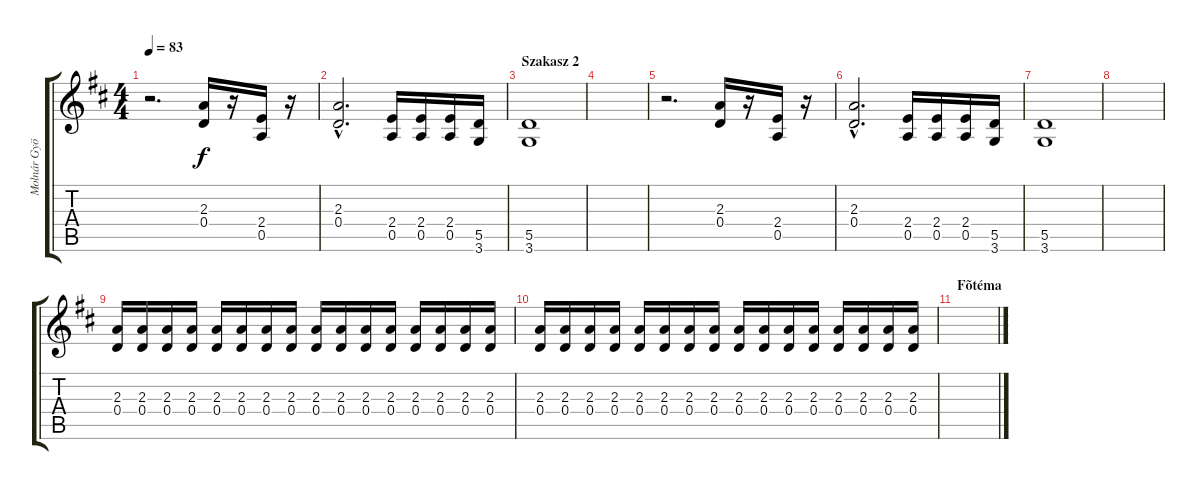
\track ("Molnár György \"Elefánt\" Gitár 2" "Molnár Gyö") {instrument acousticguitarsteel}
\staff {score tabs}
\tuning (E4 B3 G3 D3 A2 E2) {hide}
\ts (4 4)
\tempo 83
\clef g2
\ks d
r.2{d dy f} (2.3 0.4).16 r.16 (2.4 0.5).16 r.16 |
(2.3{hac} 0.4{hac}).2{d} (2.4 0.5).16 (2.4 0.5).16 (2.4 0.5).16 (5.5 3.6).16 |
\section ("" "Szakasz 2")
(5.5 3.6).1 |
|
r.2{d} (2.3 0.4).16 r.16 (2.4 0.5).16 r.16 |
(2.3{hac} 0.4{hac}).2{d} (2.4 0.5).16 (2.4 0.5).16 (2.4 0.5).16 (5.5 3.6).16 |
(5.5 3.6).1 |
|
(2.3 0.4).16{volume 0} (2.3 0.4).16{volume 16} (2.3 0.4).16 (2.3 0.4).16 (2.3 0.4).16 (2.3 0.4).16 (2.3 0.4).16 (2.3 0.4).16 (2.3 0.4).16 (2.3 0.4).16 (2.3 0.4).16 (2.3 0.4).16 (2.3 0.4).16 (2.3 0.4).16 (2.3 0.4).16 (2.3 0.4).16 |
(2.3 0.4).16 (2.3 0.4).16 (2.3 0.4).16 (2.3 0.4).16 (2.3 0.4).16 (2.3 0.4).16 (2.3 0.4).16 (2.3 0.4).16 (2.3 0.4).16 (2.3 0.4).16 (2.3 0.4).16 (2.3 0.4).16 (2.3 0.4).16 (2.3 0.4).16 (2.3 0.4).16 (2.3 0.4).16 |
\section ("" "Fõtéma")
